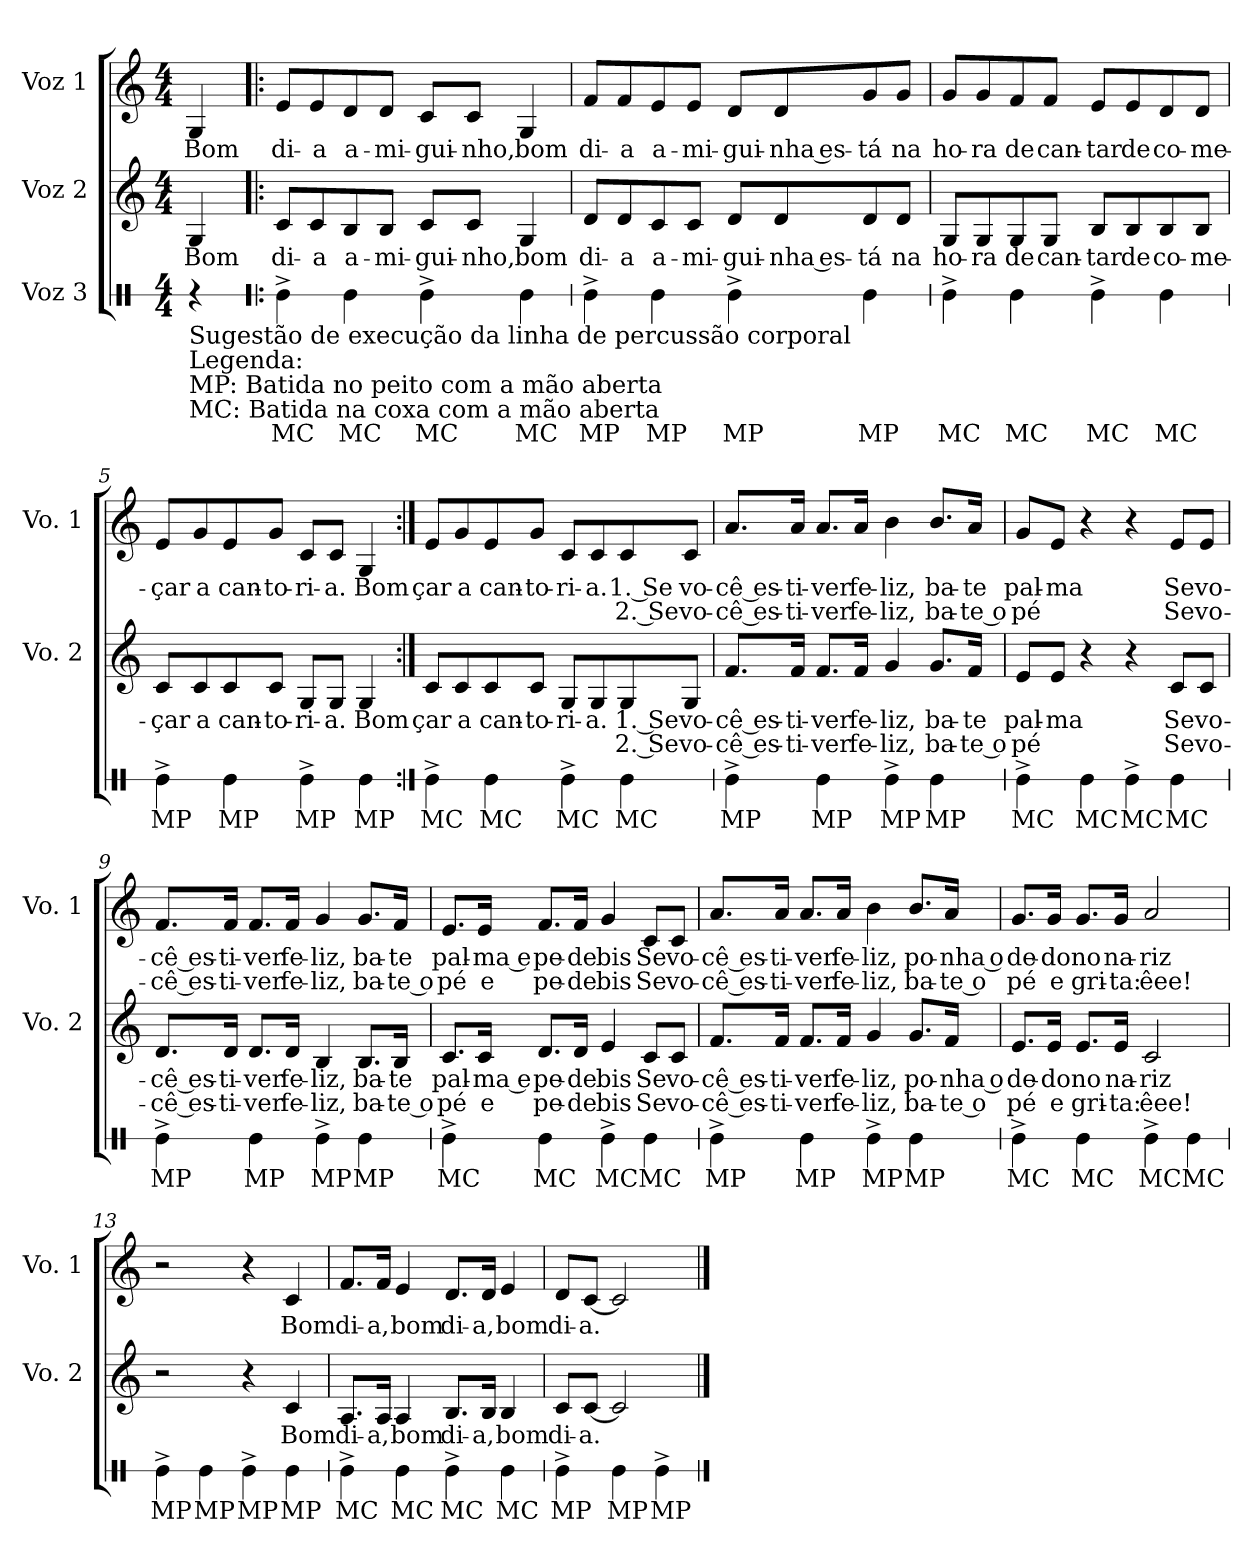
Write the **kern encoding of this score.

**kern	**text	**kern	**text	**text	**kern	**text	**text
*part3	*part3	*part2	*part2	*part2	*part1	*part1	*part1
*staff3	*staff3	*staff2	*staff2	*staff2	*staff1	*staff1	*staff1
*I"Voz 3	*	*I"Voz 2	*	*	*I"Voz 1	*	*
*	*	*I'Vo. 2	*	*	*I'Vo. 1	*	*
*stria1	*	*	*	*	*	*	*
*clefX	*	*clefG2	*	*	*clefG2	*	*
*k[]	*	*k[]	*	*	*k[]	*	*
*M4/4	*	*M4/4	*	*	*M4/4	*	*
*MM120	*	*MM120	*	*	*MM120	*	*
=1	=1	=1	=1	=1	=1	=1	=1
!LO:TX:b:t=Sugestão de execução da linha de percussão corporal	!	!	!	!	!	!	!
!LO:TX:b:t=Legenda&colon;	!	!	!	!	!	!	!
!LO:TX:b:t=MP&colon; Batida no peito com a mão aberta	!	!	!	!	!	!	!
!LO:TX:b:t=MC&colon; Batida na coxa com a mão aberta	!	!	!	!	!	!	!
!	!	!	!LO:LY:b	!	!	!LO:LY:b	!
4r	.	4G/	Bom	.	4G/	Bom	.
=2!|:	=2!|:	=2!|:	=2!|:	=2!|:	=2!|:	=2!|:	=2!|:
!	!LO:LY:b	!	!LO:LY:b	!	!	!LO:LY:b	!
4Re^\	MC	8c/L	di-	.	8e/L	di-	.
!	!	!	!LO:LY:b	!	!	!LO:LY:b	!
.	.	8c/	-a	.	8e/	-a	.
!	!LO:LY:b	!	!LO:LY:b	!	!	!LO:LY:b	!
4Re\	MC	8B/	a-	.	8d/	a-	.
!	!	!	!LO:LY:b	!	!	!LO:LY:b	!
.	.	8B/J	-mi-	.	8d/J	-mi-	.
!	!LO:LY:b	!	!LO:LY:b	!	!	!LO:LY:b	!
4Re^\	MC	8c/L	-gui-	.	8c/L	-gui-	.
!	!	!	!LO:LY:b	!	!	!LO:LY:b	!
.	.	8c/J	-nho,	.	8c/J	-nho,	.
!	!LO:LY:b	!	!LO:LY:b	!	!	!LO:LY:b	!
4Re\	MC	4G/	bom	.	4G/	bom	.
=3	=3	=3	=3	=3	=3	=3	=3
!	!LO:LY:b	!	!LO:LY:b	!	!	!LO:LY:b	!
4Re^\	MP	8d/L	di-	.	8f/L	di-	.
!	!	!	!LO:LY:b	!	!	!LO:LY:b	!
.	.	8d/	-a	.	8f/	-a	.
!	!LO:LY:b	!	!LO:LY:b	!	!	!LO:LY:b	!
4Re\	MP	8c/	a-	.	8e/	a-	.
!	!	!	!LO:LY:b	!	!	!LO:LY:b	!
.	.	8c/J	-mi-	.	8e/J	-mi-	.
!	!LO:LY:b	!	!LO:LY:b	!	!	!LO:LY:b	!
4Re^\	MP	8d/L	-gui-	.	8d/L	-gui-	.
!	!	!	!LO:LY:b	!	!	!LO:LY:b	!
.	.	8d/	-nha es-	.	8d/	-nha es-	.
!	!LO:LY:b	!	!LO:LY:b	!	!	!LO:LY:b	!
4Re\	MP	8d/	-tá	.	8g/	-tá	.
!	!	!	!LO:LY:b	!	!	!LO:LY:b	!
.	.	8d/J	na	.	8g/J	na	.
!!LO:LB:g=z
=4	=4	=4	=4	=4	=4	=4	=4
!	!LO:LY:b	!	!LO:LY:b	!	!	!LO:LY:b	!
4Re^\	MC	8G/L	ho-	.	8g/L	ho-	.
!	!	!	!LO:LY:b	!	!	!LO:LY:b	!
.	.	8G/	-ra	.	8g/	-ra	.
!	!LO:LY:b	!	!LO:LY:b	!	!	!LO:LY:b	!
4Re\	MC	8G/	de	.	8f/	de	.
!	!	!	!LO:LY:b	!	!	!LO:LY:b	!
.	.	8G/J	can-	.	8f/J	can-	.
!	!LO:LY:b	!	!LO:LY:b	!	!	!LO:LY:b	!
4Re^\	MC	8B/L	-tar	.	8e/L	-tar	.
!	!	!	!LO:LY:b	!	!	!LO:LY:b	!
.	.	8B/	de	.	8e/	de	.
!	!LO:LY:b	!	!LO:LY:b	!	!	!LO:LY:b	!
4Re\	MC	8B/	co-	.	8d/	co-	.
!	!	!	!LO:LY:b	!	!	!LO:LY:b	!
.	.	8B/J	-me-	.	8d/J	-me-	.
=5	=5	=5	=5	=5	=5	=5	=5
!	!LO:LY:b	!	!LO:LY:b	!	!	!LO:LY:b	!
4Re^\	MP	8c/L	-çar	.	8e/L	-çar	.
!	!	!	!LO:LY:b	!	!	!LO:LY:b	!
.	.	8c/	a	.	8g/	a	.
!	!LO:LY:b	!	!LO:LY:b	!	!	!LO:LY:b	!
4Re\	MP	8c/	can-	.	8e/	can-	.
!	!	!	!LO:LY:b	!	!	!LO:LY:b	!
.	.	8c/J	-to-	.	8g/J	-to-	.
!	!LO:LY:b	!	!LO:LY:b	!	!	!LO:LY:b	!
4Re^\	MP	8G/L	-ri-	.	8c/L	-ri-	.
!	!	!	!LO:LY:b	!	!	!LO:LY:b	!
.	.	8G/J	-a.	.	8c/J	-a.	.
!	!LO:LY:b	!	!LO:LY:b	!	!	!LO:LY:b	!
4Re\	MP	4G/	Bom	.	4G/	Bom	.
!!LO:LB:g=z
=6:|!	=6:|!	=6:|!	=6:|!	=6:|!	=6:|!	=6:|!	=6:|!
!	!LO:LY:b	!	!LO:LY:b	!	!	!LO:LY:b	!
4Re^\	MC	8c/L	çar	.	8e/L	çar	.
!	!	!	!LO:LY:b	!	!	!LO:LY:b	!
.	.	8c/	a	.	8g/	a	.
!	!LO:LY:b	!	!LO:LY:b	!	!	!LO:LY:b	!
4Re\	MC	8c/	can-	.	8e/	can-	.
!	!	!	!LO:LY:b	!	!	!LO:LY:b	!
.	.	8c/J	-to-	.	8g/J	-to-	.
!	!LO:LY:b	!	!LO:LY:b	!	!	!LO:LY:b	!
4Re^\	MC	8G/L	-ri-	.	8c/L	-ri-	.
!	!	!	!LO:LY:b	!	!	!LO:LY:b	!
.	.	8G/	-a.	.	8c/	-a.	.
!	!LO:LY:b	!	!LO:LY:b	!LO:LY:b	!	!LO:LY:b	!LO:LY:b
4Re\	MC	8G/	1. Se	2. Se	8c/	1. Se	2. Se
!	!	!	!LO:LY:b	!LO:LY:b	!	!LO:LY:b	!LO:LY:b
.	.	8G/J	vo-	vo-	8c/J	vo-	vo-
=7	=7	=7	=7	=7	=7	=7	=7
!	!LO:LY:b	!	!LO:LY:b	!LO:LY:b	!	!LO:LY:b	!LO:LY:b
4Re^\	MP	8.f/L	-cê es-	-cê es-	8.a/L	-cê es-	-cê es-
!	!	!	!LO:LY:b	!LO:LY:b	!	!LO:LY:b	!LO:LY:b
.	.	16f/Jk	-ti-	-ti-	16a/Jk	-ti-	-ti-
!	!LO:LY:b	!	!LO:LY:b	!LO:LY:b	!	!LO:LY:b	!LO:LY:b
4Re\	MP	8.f/L	-ver	-ver	8.a/L	-ver	-ver
!	!	!	!LO:LY:b	!LO:LY:b	!	!LO:LY:b	!LO:LY:b
.	.	16f/Jk	fe-	fe-	16a/Jk	fe-	fe-
!	!LO:LY:b	!	!LO:LY:b	!LO:LY:b	!	!LO:LY:b	!LO:LY:b
4Re^\	MP	4g/	-liz,	-liz,	4b\	-liz,	-liz,
!	!LO:LY:b	!	!LO:LY:b	!LO:LY:b	!	!LO:LY:b	!LO:LY:b
4Re\	MP	8.g/L	ba-	ba-	8.b/L	ba-	ba-
!	!	!	!LO:LY:b	!LO:LY:b	!	!LO:LY:b	!LO:LY:b
.	.	16f/Jk	-te	-te o	16a/Jk	-te	-te o
=8	=8	=8	=8	=8	=8	=8	=8
!	!LO:LY:b	!	!LO:LY:b	!LO:LY:b	!	!LO:LY:b	!LO:LY:b
4Re^\	MC	8e/L	pal-	pé	8g/L	pal-	pé
!	!	!	!LO:LY:b	!	!	!LO:LY:b	!
.	.	8e/J	-ma	.	8e/J	-ma	.
!	!LO:LY:b	!	!	!	!	!	!
4Re\	MC	4r	.	.	4r	.	.
!	!LO:LY:b	!	!	!	!	!	!
4Re^\	MC	4r	.	.	4r	.	.
!	!LO:LY:b	!	!LO:LY:b	!LO:LY:b	!	!LO:LY:b	!LO:LY:b
4Re\	MC	8c/L	Se	Se	8e/L	Se	Se
!	!	!	!LO:LY:b	!LO:LY:b	!	!LO:LY:b	!LO:LY:b
.	.	8c/J	vo-	vo-	8e/J	vo-	vo-
!!LO:PB:g=z
=9	=9	=9	=9	=9	=9	=9	=9
!	!LO:LY:b	!	!LO:LY:b	!LO:LY:b	!	!LO:LY:b	!LO:LY:b
4Re^\	MP	8.d/L	-cê es-	-cê es-	8.f/L	-cê es-	-cê es-
!	!	!	!LO:LY:b	!LO:LY:b	!	!LO:LY:b	!LO:LY:b
.	.	16d/Jk	-ti-	-ti-	16f/Jk	-ti-	-ti-
!	!LO:LY:b	!	!LO:LY:b	!LO:LY:b	!	!LO:LY:b	!LO:LY:b
4Re\	MP	8.d/L	-ver	-ver	8.f/L	-ver	-ver
!	!	!	!LO:LY:b	!LO:LY:b	!	!LO:LY:b	!LO:LY:b
.	.	16d/Jk	fe-	fe-	16f/Jk	fe-	fe-
!	!LO:LY:b	!	!LO:LY:b	!LO:LY:b	!	!LO:LY:b	!LO:LY:b
4Re^\	MP	4B/	-liz,	-liz,	4g/	-liz,	-liz,
!	!LO:LY:b	!	!LO:LY:b	!LO:LY:b	!	!LO:LY:b	!LO:LY:b
4Re\	MP	8.B/L	ba-	ba-	8.g/L	ba-	ba-
!	!	!	!LO:LY:b	!LO:LY:b	!	!LO:LY:b	!LO:LY:b
.	.	16B/Jk	-te	-te o	16f/Jk	-te	-te o
=10	=10	=10	=10	=10	=10	=10	=10
!	!LO:LY:b	!	!LO:LY:b	!LO:LY:b	!	!LO:LY:b	!LO:LY:b
4Re^\	MC	8.c/L	pal-	pé	8.e/L	pal-	pé
!	!	!	!LO:LY:b	!LO:LY:b	!	!LO:LY:b	!LO:LY:b
.	.	16c/Jk	-ma e	e	16e/Jk	-ma e	e
!	!LO:LY:b	!	!LO:LY:b	!LO:LY:b	!	!LO:LY:b	!LO:LY:b
4Re\	MC	8.d/L	pe-	pe-	8.f/L	pe-	pe-
!	!	!	!LO:LY:b	!LO:LY:b	!	!LO:LY:b	!LO:LY:b
.	.	16d/Jk	-de	-de	16f/Jk	-de	-de
!	!LO:LY:b	!	!LO:LY:b	!LO:LY:b	!	!LO:LY:b	!LO:LY:b
4Re^\	MC	4e/	bis	bis	4g/	bis	bis
!	!LO:LY:b	!	!LO:LY:b	!LO:LY:b	!	!LO:LY:b	!LO:LY:b
4Re\	MC	8c/L	Se	Se	8c/L	Se	Se
!	!	!	!LO:LY:b	!LO:LY:b	!	!LO:LY:b	!LO:LY:b
.	.	8c/J	vo-	vo-	8c/J	vo-	vo-
!!LO:LB:g=z
=11	=11	=11	=11	=11	=11	=11	=11
!	!LO:LY:b	!	!LO:LY:b	!LO:LY:b	!	!LO:LY:b	!LO:LY:b
4Re^\	MP	8.f/L	-cê es-	-cê es-	8.a/L	-cê es-	-cê es-
!	!	!	!LO:LY:b	!LO:LY:b	!	!LO:LY:b	!LO:LY:b
.	.	16f/Jk	-ti-	-ti-	16a/Jk	-ti-	-ti-
!	!LO:LY:b	!	!LO:LY:b	!LO:LY:b	!	!LO:LY:b	!LO:LY:b
4Re\	MP	8.f/L	-ver	-ver	8.a/L	-ver	-ver
!	!	!	!LO:LY:b	!LO:LY:b	!	!LO:LY:b	!LO:LY:b
.	.	16f/Jk	fe-	fe-	16a/Jk	fe-	fe-
!	!LO:LY:b	!	!LO:LY:b	!LO:LY:b	!	!LO:LY:b	!LO:LY:b
4Re^\	MP	4g/	-liz,	-liz,	4b\	-liz,	-liz,
!	!LO:LY:b	!	!LO:LY:b	!LO:LY:b	!	!LO:LY:b	!LO:LY:b
4Re\	MP	8.g/L	po-	ba-	8.b/L	po-	ba-
!	!	!	!LO:LY:b	!LO:LY:b	!	!LO:LY:b	!LO:LY:b
.	.	16f/Jk	-nha o	-te o	16a/Jk	-nha o	-te o
=12	=12	=12	=12	=12	=12	=12	=12
!	!LO:LY:b	!	!LO:LY:b	!LO:LY:b	!	!LO:LY:b	!LO:LY:b
4Re^\	MC	8.e/L	de-	pé	8.g/L	de-	pé
!	!	!	!LO:LY:b	!LO:LY:b	!	!LO:LY:b	!LO:LY:b
.	.	16e/Jk	-do	e	16g/Jk	-do	e
!	!LO:LY:b	!	!LO:LY:b	!LO:LY:b	!	!LO:LY:b	!LO:LY:b
4Re\	MC	8.e/L	no	gri-	8.g/L	no	gri-
!	!	!	!LO:LY:b	!LO:LY:b	!	!LO:LY:b	!LO:LY:b
.	.	16e/Jk	na-	-ta:	16g/Jk	na-	-ta:
!	!LO:LY:b	!	!LO:LY:b	!LO:LY:b	!	!LO:LY:b	!LO:LY:b
4Re^\	MC	2c/	-riz	êee!	2a/	-riz	êee!
!	!LO:LY:b	!	!	!	!	!	!
4Re\	MC	.	.	.	.	.	.
=13	=13	=13	=13	=13	=13	=13	=13
!	!LO:LY:b	!	!	!	!	!	!
4Re^\	MP	2r	.	.	2r	.	.
!	!LO:LY:b	!	!	!	!	!	!
4Re\	MP	.	.	.	.	.	.
!	!LO:LY:b	!	!	!	!	!	!
4Re^\	MP	4r	.	.	4r	.	.
!	!LO:LY:b	!	!LO:LY:b	!	!	!LO:LY:b	!
4Re\	MP	4c/	Bom	.	4c/	Bom	.
!!LO:LB:g=z
=14	=14	=14	=14	=14	=14	=14	=14
!	!LO:LY:b	!	!LO:LY:b	!	!	!LO:LY:b	!
4Re^\	MC	8.A/L	di-	.	8.f/L	di-	.
!	!	!	!LO:LY:b	!	!	!LO:LY:b	!
.	.	16A/Jk	-a,	.	16f/Jk	-a,	.
!	!LO:LY:b	!	!LO:LY:b	!	!	!LO:LY:b	!
4Re\	MC	4A/	bom	.	4e/	bom	.
!	!LO:LY:b	!	!LO:LY:b	!	!	!LO:LY:b	!
4Re^\	MC	8.B/L	di-	.	8.d/L	di-	.
!	!	!	!LO:LY:b	!	!	!LO:LY:b	!
.	.	16B/Jk	-a,	.	16d/Jk	-a,	.
!	!LO:LY:b	!	!LO:LY:b	!	!	!LO:LY:b	!
4Re\	MC	4B/	bom	.	4e/	bom	.
=15	=15	=15	=15	=15	=15	=15	=15
!	!LO:LY:b	!	!LO:LY:b	!	!	!LO:LY:b	!
4Re^\	MP	8c/L	di-	.	8d/L	di-	.
!	!	!	!LO:LY:b	!	!	!LO:LY:b	!
.	.	[8c/J	-a.	.	[8c/J	-a.	.
!	!LO:LY:b	!	!	!	!	!	!
4Re\	MP	2c/]	.	.	2c/]	.	.
!	!LO:LY:b	!	!	!	!	!	!
4Re^\	MP	.	.	.	.	.	.
==	==	==	==	==	==	==	==
*-	*-	*-	*-	*-	*-	*-	*-
